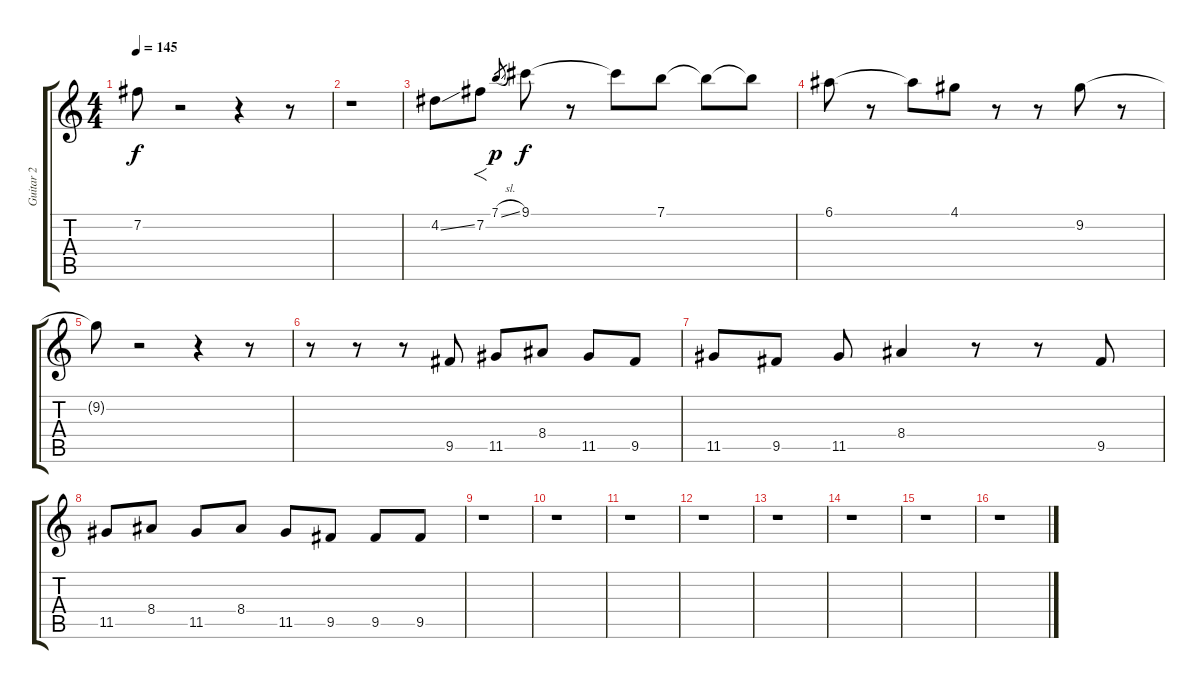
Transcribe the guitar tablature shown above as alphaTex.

\track ("Guitar 2" "Guitar 2") {instrument electricguitarclean}
\staff {score tabs}
\tuning (E4 B3 G3 D3 A2 E2) {hide}
\ts (4 4)
\tempo 145
\clef g2
\ks c
7.2{t}.8{dy f} r.2 r.4 r.8 |
r.1 |
4.2{ss}.8 7.2.8{f} 7.1{sl}.8{gr dy p} 9.1.8{dy f} r.8 9.1{t}.8 7.1.8 7.1{t}.8 7.1{t}.8 |
6.1.8 r.8 6.1{t}.8 4.1.8 r.8 r.8 9.2.8 r.8 |
9.2{t}.8 r.2 r.4 r.8 |
r.8 r.8 r.8 9.5.8 11.5.8 8.4.8 11.5.8 9.5.8 |
11.5.8 9.5.8 11.5.8 8.4.4 r.8 r.8 9.5.8 |
11.5.8 8.4.8 11.5.8 8.4.8 11.5.8 9.5.8 9.5.8 9.5.8 |
r.1 |
r.1 |
r.1 |
r.1 |
r.1 |
r.1 |
r.1 |
r.1
